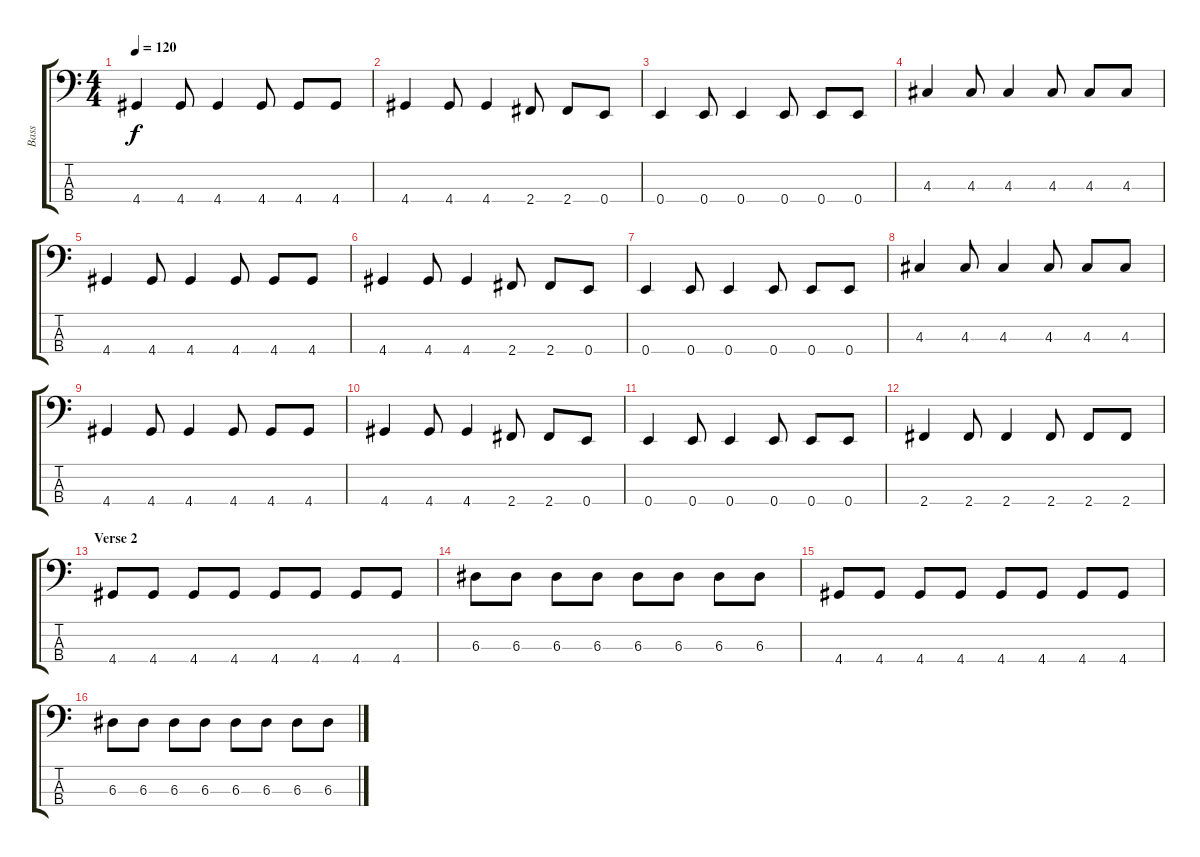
\track ("Bass" "Bass") {instrument electricbasspick}
\staff {score tabs}
\tuning (G2 D2 A1 E1) {hide}
\ts (4 4)
\tempo 120
\clef f4
\ks c
4.4.4{dy f} 4.4.8 4.4.4 4.4.8 4.4.8 4.4.8 |
4.4.4 4.4.8 4.4.4 2.4.8 2.4.8 0.4.8 |
0.4.4 0.4.8 0.4.4 0.4.8 0.4.8 0.4.8 |
4.3.4 4.3.8 4.3.4 4.3.8 4.3.8 4.3.8 |
4.4.4 4.4.8 4.4.4 4.4.8 4.4.8 4.4.8 |
4.4.4 4.4.8 4.4.4 2.4.8 2.4.8 0.4.8 |
0.4.4 0.4.8 0.4.4 0.4.8 0.4.8 0.4.8 |
4.3.4 4.3.8 4.3.4 4.3.8 4.3.8 4.3.8 |
4.4.4 4.4.8 4.4.4 4.4.8 4.4.8 4.4.8 |
4.4.4 4.4.8 4.4.4 2.4.8 2.4.8 0.4.8 |
0.4.4 0.4.8 0.4.4 0.4.8 0.4.8 0.4.8 |
2.4.4 2.4.8 2.4.4 2.4.8 2.4.8 2.4.8 |
\section ("" "Verse 2")
4.4.8 4.4.8 4.4.8 4.4.8 4.4.8 4.4.8 4.4.8 4.4.8 |
6.3.8 6.3.8 6.3.8 6.3.8 6.3.8 6.3.8 6.3.8 6.3.8 |
4.4.8 4.4.8 4.4.8 4.4.8 4.4.8 4.4.8 4.4.8 4.4.8 |
6.3.8 6.3.8 6.3.8 6.3.8 6.3.8 6.3.8 6.3.8 6.3.8
